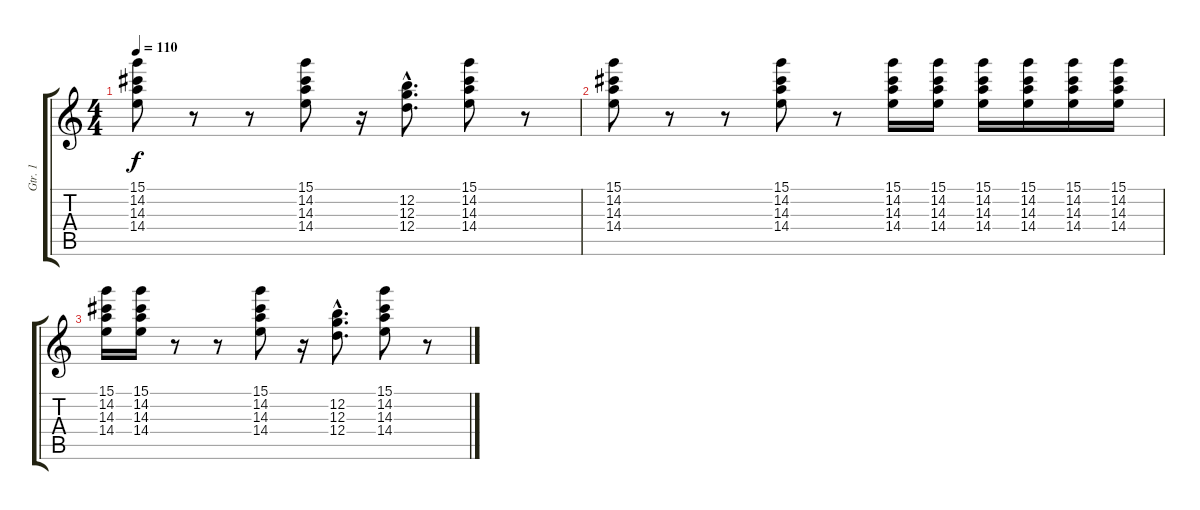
\track ("Gtr. 1" "Gtr. 1") {instrument electricguitarclean}
\staff {score tabs}
\tuning (E4 B3 G3 D3 A2 E2) {hide}
\ts (4 4)
\tempo 110
\clef g2
\ks c
(15.1 14.2 14.3 14.4).8{dy f} r.8 r.8 (15.1 14.2 14.3 14.4).8 r.16 (12.2{hac} 12.3{hac} 12.4{hac}).8{d} (15.1 14.2 14.3 14.4).8 r.8 |
(15.1 14.2 14.3 14.4).8 r.8 r.8 (15.1 14.2 14.3 14.4).8 r.8 (15.1 14.2 14.3 14.4).16 (15.1 14.2 14.3 14.4).16 (15.1 14.2 14.3 14.4).16 (15.1 14.2 14.3 14.4).16 (15.1 14.2 14.3 14.4).16 (15.1 14.2 14.3 14.4).16 |
(15.1 14.2 14.3 14.4).16 (15.1 14.2 14.3 14.4).16 r.8 r.8 (15.1 14.2 14.3 14.4).8 r.16 (12.2{hac} 12.3{hac} 12.4{hac}).8{d} (15.1 14.2 14.3 14.4).8 r.8
